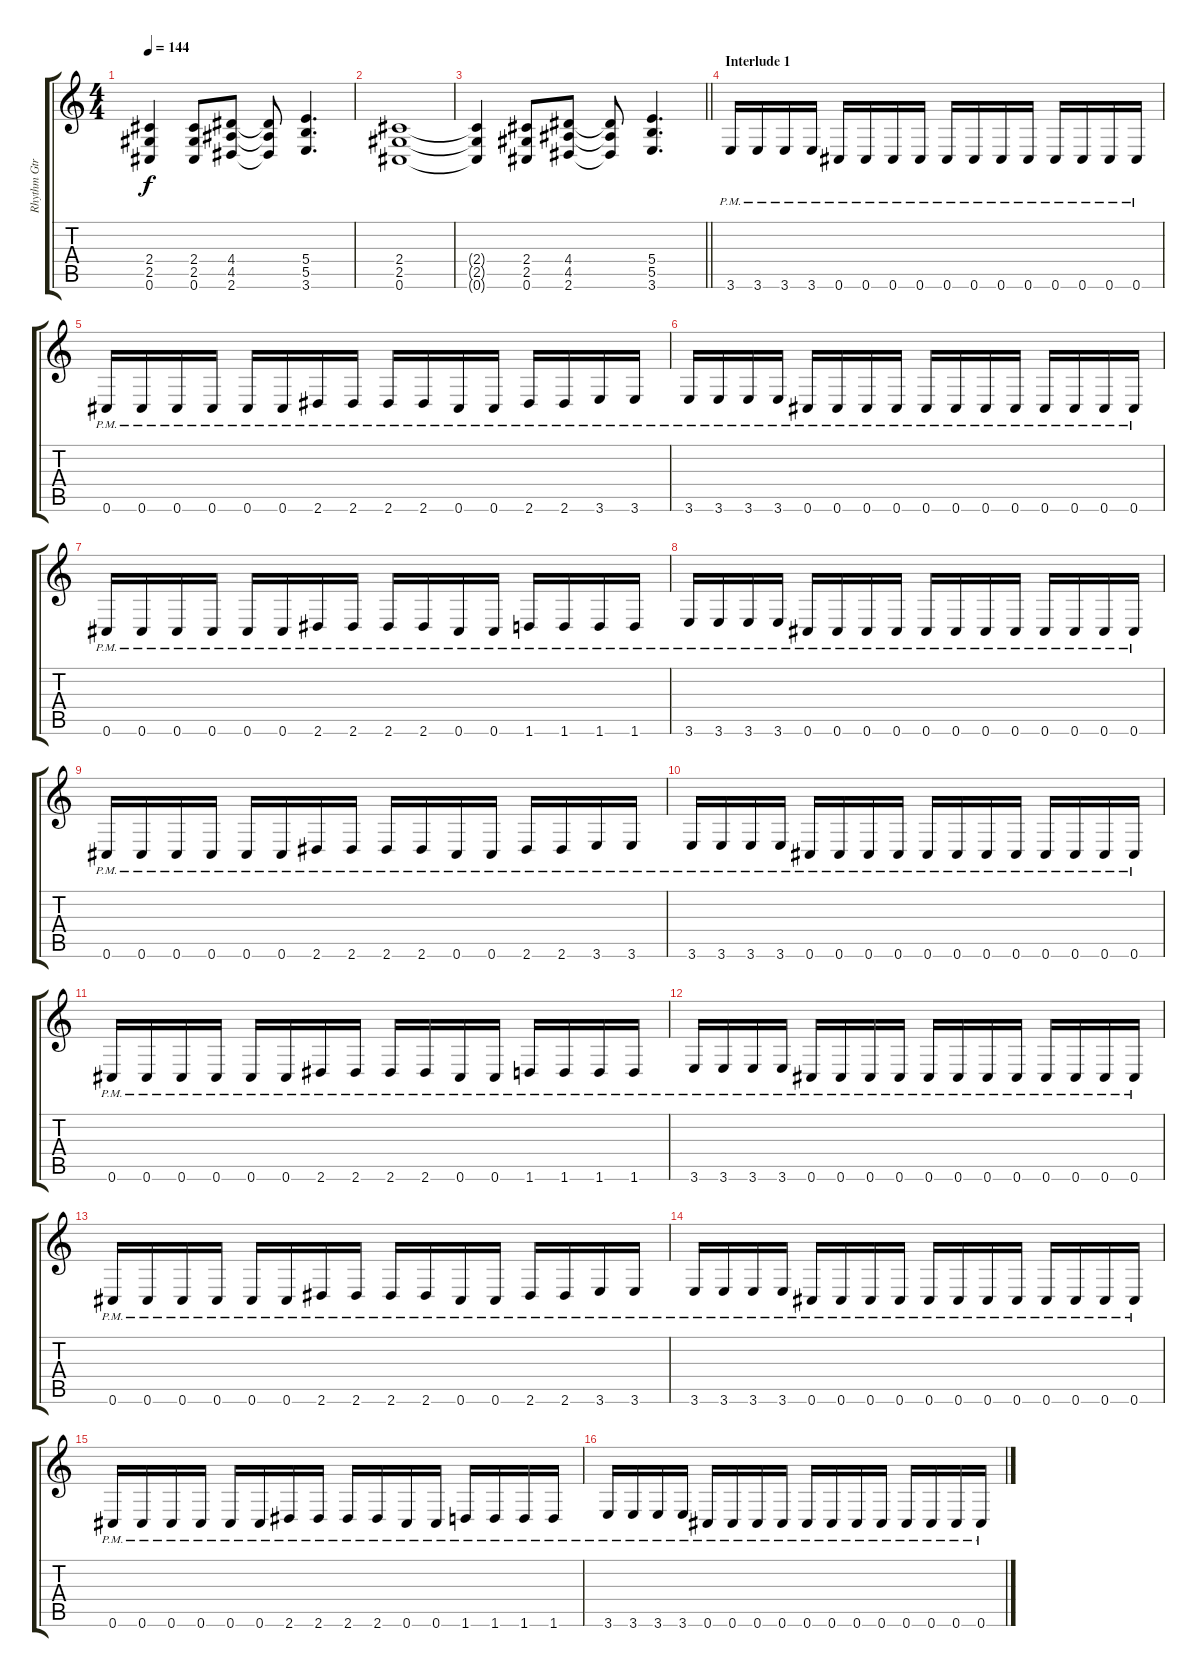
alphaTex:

\track ("Rhythm Gtr.2" "Rhythm Gtr") {instrument distortionguitar}
\staff {score tabs}
\tuning (Db4 Ab3 E3 B2 Gb2 Db2) {hide}
\ts (4 4)
\tempo 144
\clef g2
\ks c
(2.4{t} 2.5{t} 0.6{t}).4{dy f} (2.4 2.5 0.6).8 (4.4 4.5 2.6).8 (4.4{t} 4.5{t} 2.6{t}).8 (5.4 5.5 3.6).4{d} |
(2.4 2.5 0.6).1 |
\barLineRight lightlight
(2.4{t} 2.5{t} 0.6{t}).4 (2.4 2.5 0.6).8 (4.4 4.5 2.6).8 (4.4{t} 4.5{t} 2.6{t}).8 (5.4 5.5 3.6).4{d} |
\section ("" "Interlude 1")
3.6{pm}.16 3.6{pm}.16 3.6{pm}.16 3.6{pm}.16 0.6{pm}.16 0.6{pm}.16 0.6{pm}.16 0.6{pm}.16 0.6{pm}.16 0.6{pm}.16 0.6{pm}.16 0.6{pm}.16 0.6{pm}.16 0.6{pm}.16 0.6{pm}.16 0.6{pm}.16 |
0.6{pm}.16 0.6{pm}.16 0.6{pm}.16 0.6{pm}.16 0.6{pm}.16 0.6{pm}.16 2.6{pm}.16 2.6{pm}.16 2.6{pm}.16 2.6{pm}.16 0.6{pm}.16 0.6{pm}.16 2.6{pm}.16 2.6{pm}.16 3.6{pm}.16 3.6{pm}.16 |
3.6{pm}.16 3.6{pm}.16 3.6{pm}.16 3.6{pm}.16 0.6{pm}.16 0.6{pm}.16 0.6{pm}.16 0.6{pm}.16 0.6{pm}.16 0.6{pm}.16 0.6{pm}.16 0.6{pm}.16 0.6{pm}.16 0.6{pm}.16 0.6{pm}.16 0.6{pm}.16 |
0.6{pm}.16 0.6{pm}.16 0.6{pm}.16 0.6{pm}.16 0.6{pm}.16 0.6{pm}.16 2.6{pm}.16 2.6{pm}.16 2.6{pm}.16 2.6{pm}.16 0.6{pm}.16 0.6{pm}.16 1.6{pm}.16 1.6{pm}.16 1.6{pm}.16 1.6{pm}.16 |
3.6{pm}.16 3.6{pm}.16 3.6{pm}.16 3.6{pm}.16 0.6{pm}.16 0.6{pm}.16 0.6{pm}.16 0.6{pm}.16 0.6{pm}.16 0.6{pm}.16 0.6{pm}.16 0.6{pm}.16 0.6{pm}.16 0.6{pm}.16 0.6{pm}.16 0.6{pm}.16 |
0.6{pm}.16 0.6{pm}.16 0.6{pm}.16 0.6{pm}.16 0.6{pm}.16 0.6{pm}.16 2.6{pm}.16 2.6{pm}.16 2.6{pm}.16 2.6{pm}.16 0.6{pm}.16 0.6{pm}.16 2.6{pm}.16 2.6{pm}.16 3.6{pm}.16 3.6{pm}.16 |
3.6{pm}.16 3.6{pm}.16 3.6{pm}.16 3.6{pm}.16 0.6{pm}.16 0.6{pm}.16 0.6{pm}.16 0.6{pm}.16 0.6{pm}.16 0.6{pm}.16 0.6{pm}.16 0.6{pm}.16 0.6{pm}.16 0.6{pm}.16 0.6{pm}.16 0.6{pm}.16 |
0.6{pm}.16 0.6{pm}.16 0.6{pm}.16 0.6{pm}.16 0.6{pm}.16 0.6{pm}.16 2.6{pm}.16 2.6{pm}.16 2.6{pm}.16 2.6{pm}.16 0.6{pm}.16 0.6{pm}.16 1.6{pm}.16 1.6{pm}.16 1.6{pm}.16 1.6{pm}.16 |
3.6{pm}.16 3.6{pm}.16 3.6{pm}.16 3.6{pm}.16 0.6{pm}.16 0.6{pm}.16 0.6{pm}.16 0.6{pm}.16 0.6{pm}.16 0.6{pm}.16 0.6{pm}.16 0.6{pm}.16 0.6{pm}.16 0.6{pm}.16 0.6{pm}.16 0.6{pm}.16 |
0.6{pm}.16 0.6{pm}.16 0.6{pm}.16 0.6{pm}.16 0.6{pm}.16 0.6{pm}.16 2.6{pm}.16 2.6{pm}.16 2.6{pm}.16 2.6{pm}.16 0.6{pm}.16 0.6{pm}.16 2.6{pm}.16 2.6{pm}.16 3.6{pm}.16 3.6{pm}.16 |
3.6{pm}.16 3.6{pm}.16 3.6{pm}.16 3.6{pm}.16 0.6{pm}.16 0.6{pm}.16 0.6{pm}.16 0.6{pm}.16 0.6{pm}.16 0.6{pm}.16 0.6{pm}.16 0.6{pm}.16 0.6{pm}.16 0.6{pm}.16 0.6{pm}.16 0.6{pm}.16 |
0.6{pm}.16 0.6{pm}.16 0.6{pm}.16 0.6{pm}.16 0.6{pm}.16 0.6{pm}.16 2.6{pm}.16 2.6{pm}.16 2.6{pm}.16 2.6{pm}.16 0.6{pm}.16 0.6{pm}.16 1.6{pm}.16 1.6{pm}.16 1.6{pm}.16 1.6{pm}.16 |
3.6{pm}.16 3.6{pm}.16 3.6{pm}.16 3.6{pm}.16 0.6{pm}.16 0.6{pm}.16 0.6{pm}.16 0.6{pm}.16 0.6{pm}.16 0.6{pm}.16 0.6{pm}.16 0.6{pm}.16 0.6{pm}.16 0.6{pm}.16 0.6{pm}.16 0.6{pm}.16
